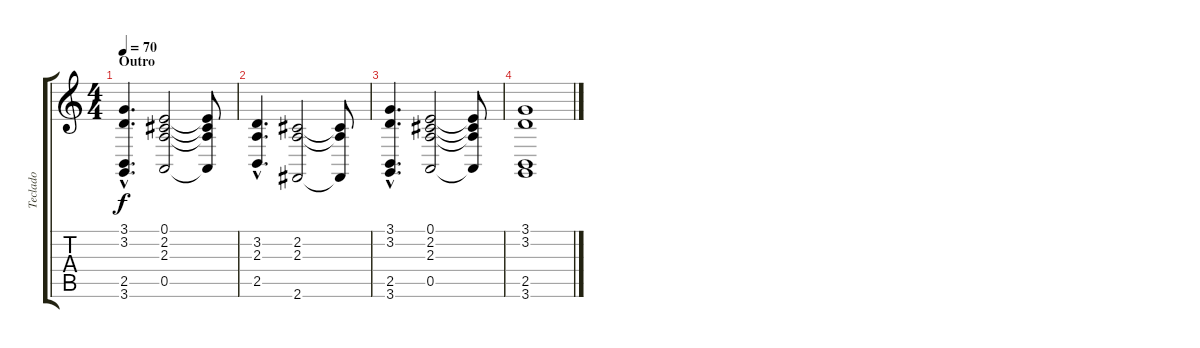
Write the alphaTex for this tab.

\track ("Teclado" "Teclado") {instrument stringensemble1}
\staff {score tabs}
\tuning (E4 B3 G3 D3 A2 E2) {hide}
\ts (4 4)
\section ("" "Outro")
\tempo 70
\clef g2
\ks c
(3.1{hac} 3.2{hac} 2.5{hac} 3.6{hac}).4{d dy f} (0.1 2.2 2.3 0.5).2 (0.1{t} 2.2{t} 2.3{t} 0.5{t}).8 |
(3.2{hac} 2.3{hac} 2.5{hac}).4{d} (2.2 2.3 2.6).2 (2.2{t} 2.3{t} 2.6{t}).8 |
(3.1{hac} 3.2{hac} 2.5{hac} 3.6{hac}).4{d} (0.1 2.2 2.3 0.5).2 (0.1{t} 2.2{t} 2.3{t} 0.5{t}).8 |
(3.1 3.2 2.5 3.6).1
